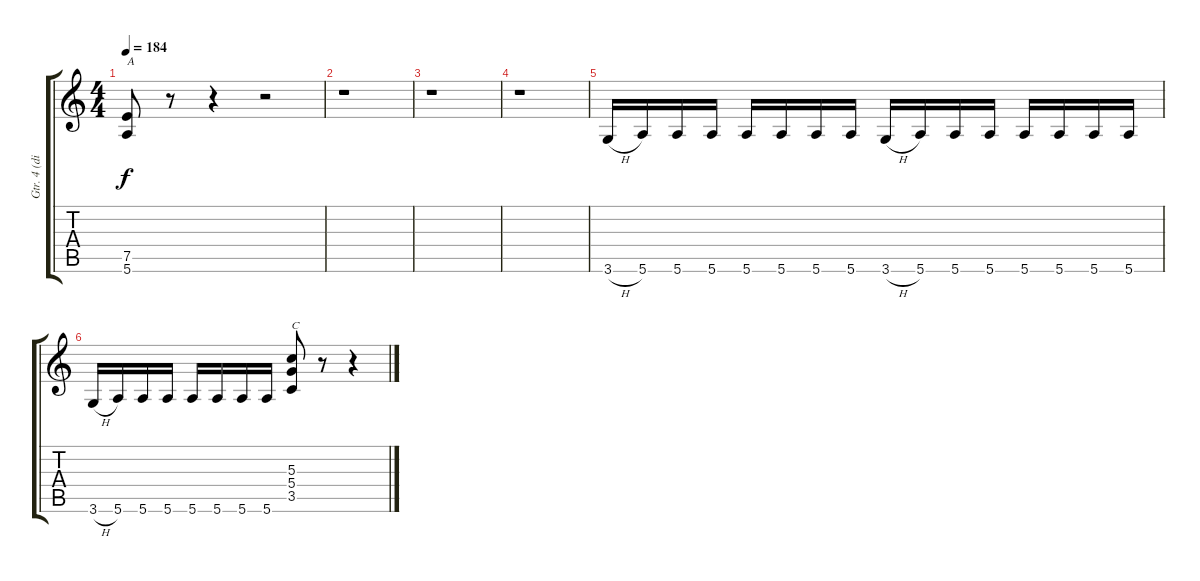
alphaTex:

\track ("Gtr. 4 (dist.)" "Gtr. 4 (di") {instrument distortionguitar}
\staff {score tabs}
\tuning (E4 B3 G3 D3 A2 E2) {hide}
\ts (4 4)
\tempo 184
\clef g2
\ks c
(7.5 5.6).8{txt "A" dy f} r.8 r.4 r.2 |
r.1 |
r.1 |
r.1 |
3.6{h}.16 5.6.16 5.6.16 5.6.16 5.6.16 5.6.16 5.6.16 5.6.16 3.6{h}.16 5.6.16 5.6.16 5.6.16 5.6.16 5.6.16 5.6.16 5.6.16 |
3.6{h}.16 5.6.16 5.6.16 5.6.16 5.6.16 5.6.16 5.6.16 5.6.16 (5.3 5.4 3.5).8{txt "C"} r.8 r.4
